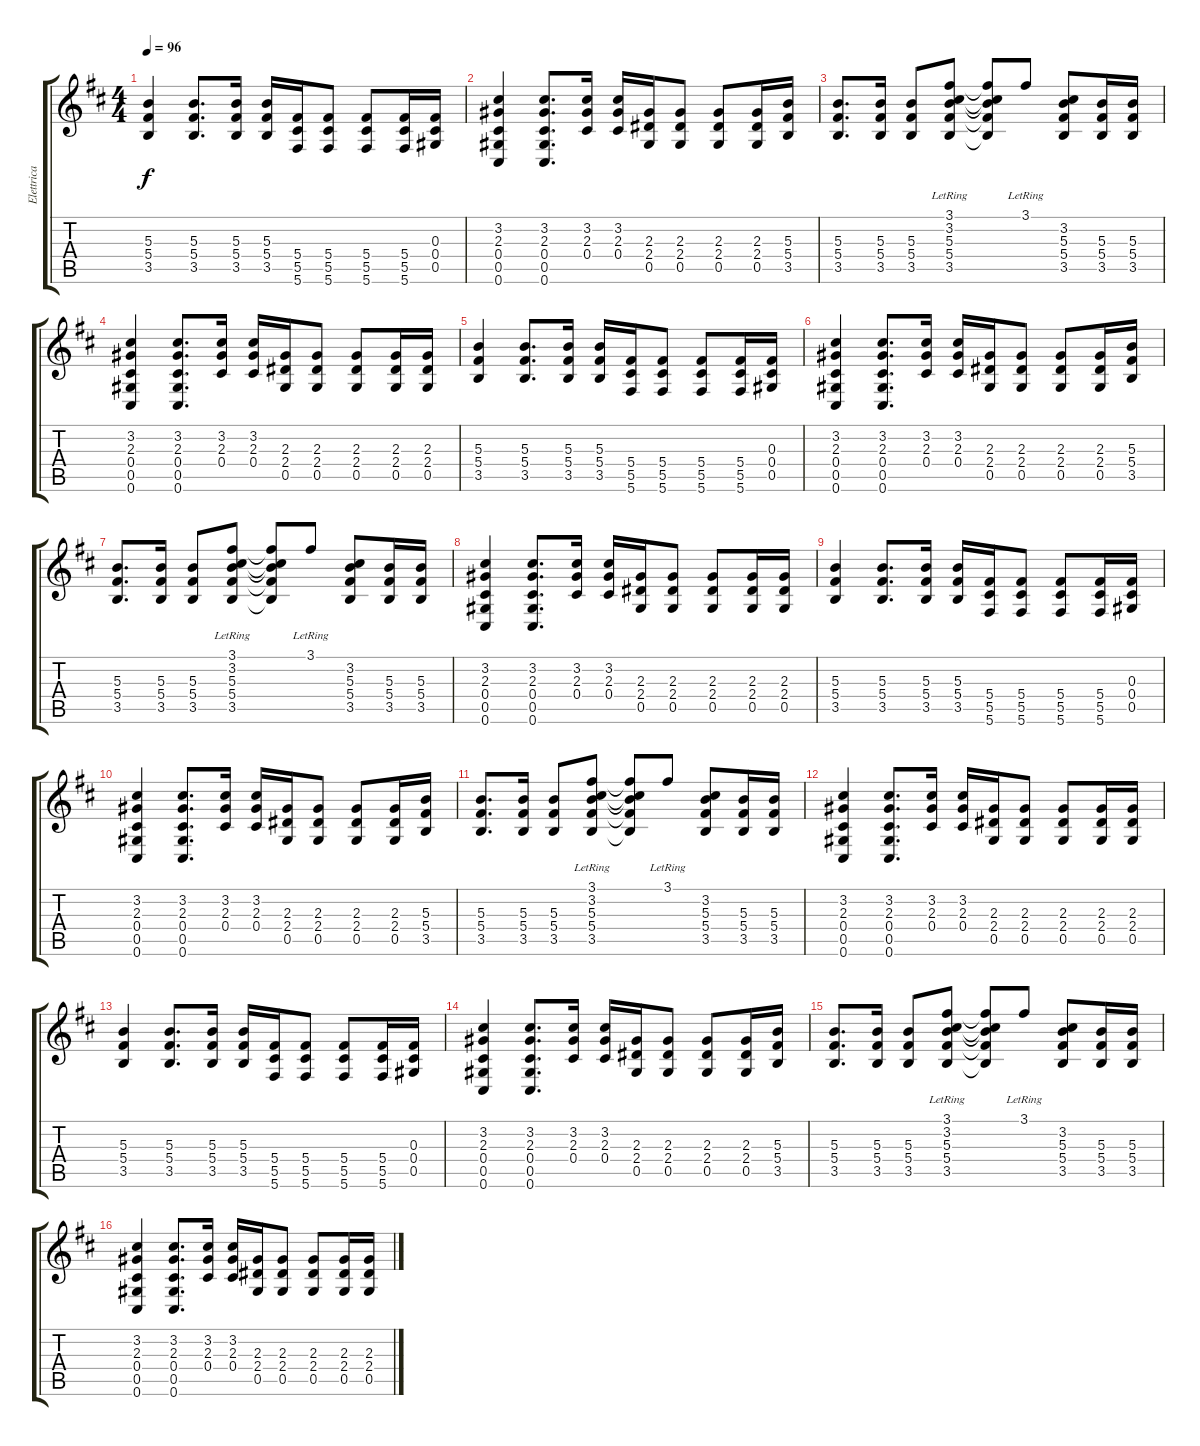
\track ("Elettrica Acc." "Elettrica ") {instrument overdrivenguitar}
\staff {score tabs}
\tuning (Eb4 Bb3 Gb3 Db3 Ab2 Db2) {hide}
\ts (4 4)
\tempo 96
\clef g2
\ks d
(5.3 5.4 3.5).4{dy f} (5.3 5.4 3.5).8{d} (5.3 5.4 3.5).16 (5.3 5.4 3.5).16 (5.4 5.5 5.6).16 (5.4 5.5 5.6).8 (5.4 5.5 5.6).8 (5.4 5.5 5.6).16 (0.3 0.4 0.5).16 |
(3.2 2.3 0.4 0.5 0.6).4 (3.2 2.3 0.4 0.5 0.6).8{d} (3.2 2.3 0.4).16 (3.2 2.3 0.4).16 (2.3 2.4 0.5).16 (2.3 2.4 0.5).8 (2.3 2.4 0.5).8 (2.3 2.4 0.5).16 (5.3 5.4 3.5).16 |
(5.3 5.4 3.5).8{d} (5.3 5.4 3.5).16 (5.3 5.4 3.5).8 (3.1{lr} 3.2 5.3 5.4 3.5).8 (3.1{t} 3.2{t} 5.3{t} 5.4{t} 3.5{t}).8 3.1{lr}.8 (3.2 5.3 5.4 3.5).8 (5.3 5.4 3.5).16 (5.3 5.4 3.5).16 |
(3.2 2.3 0.4 0.5 0.6).4 (3.2 2.3 0.4 0.5 0.6).8{d} (3.2 2.3 0.4).16 (3.2 2.3 0.4).16 (2.3 2.4 0.5).16 (2.3 2.4 0.5).8 (2.3 2.4 0.5).8 (2.3 2.4 0.5).16 (2.3 2.4 0.5).16 |
(5.3 5.4 3.5).4 (5.3 5.4 3.5).8{d} (5.3 5.4 3.5).16 (5.3 5.4 3.5).16 (5.4 5.5 5.6).16 (5.4 5.5 5.6).8 (5.4 5.5 5.6).8 (5.4 5.5 5.6).16 (0.3 0.4 0.5).16 |
(3.2 2.3 0.4 0.5 0.6).4 (3.2 2.3 0.4 0.5 0.6).8{d} (3.2 2.3 0.4).16 (3.2 2.3 0.4).16 (2.3 2.4 0.5).16 (2.3 2.4 0.5).8 (2.3 2.4 0.5).8 (2.3 2.4 0.5).16 (5.3 5.4 3.5).16 |
(5.3 5.4 3.5).8{d} (5.3 5.4 3.5).16 (5.3 5.4 3.5).8 (3.1{lr} 3.2 5.3 5.4 3.5).8 (3.1{t} 3.2{t} 5.3{t} 5.4{t} 3.5{t}).8 3.1{lr}.8 (3.2 5.3 5.4 3.5).8 (5.3 5.4 3.5).16 (5.3 5.4 3.5).16 |
(3.2 2.3 0.4 0.5 0.6).4 (3.2 2.3 0.4 0.5 0.6).8{d} (3.2 2.3 0.4).16 (3.2 2.3 0.4).16 (2.3 2.4 0.5).16 (2.3 2.4 0.5).8 (2.3 2.4 0.5).8 (2.3 2.4 0.5).16 (2.3 2.4 0.5).16 |
(5.3 5.4 3.5).4 (5.3 5.4 3.5).8{d} (5.3 5.4 3.5).16 (5.3 5.4 3.5).16 (5.4 5.5 5.6).16 (5.4 5.5 5.6).8 (5.4 5.5 5.6).8 (5.4 5.5 5.6).16 (0.3 0.4 0.5).16 |
(3.2 2.3 0.4 0.5 0.6).4 (3.2 2.3 0.4 0.5 0.6).8{d} (3.2 2.3 0.4).16 (3.2 2.3 0.4).16 (2.3 2.4 0.5).16 (2.3 2.4 0.5).8 (2.3 2.4 0.5).8 (2.3 2.4 0.5).16 (5.3 5.4 3.5).16 |
(5.3 5.4 3.5).8{d} (5.3 5.4 3.5).16 (5.3 5.4 3.5).8 (3.1{lr} 3.2 5.3 5.4 3.5).8 (3.1{t} 3.2{t} 5.3{t} 5.4{t} 3.5{t}).8 3.1{lr}.8 (3.2 5.3 5.4 3.5).8 (5.3 5.4 3.5).16 (5.3 5.4 3.5).16 |
(3.2 2.3 0.4 0.5 0.6).4 (3.2 2.3 0.4 0.5 0.6).8{d} (3.2 2.3 0.4).16 (3.2 2.3 0.4).16 (2.3 2.4 0.5).16 (2.3 2.4 0.5).8 (2.3 2.4 0.5).8 (2.3 2.4 0.5).16 (2.3 2.4 0.5).16 |
(5.3 5.4 3.5).4 (5.3 5.4 3.5).8{d} (5.3 5.4 3.5).16 (5.3 5.4 3.5).16 (5.4 5.5 5.6).16 (5.4 5.5 5.6).8 (5.4 5.5 5.6).8 (5.4 5.5 5.6).16 (0.3 0.4 0.5).16 |
(3.2 2.3 0.4 0.5 0.6).4 (3.2 2.3 0.4 0.5 0.6).8{d} (3.2 2.3 0.4).16 (3.2 2.3 0.4).16 (2.3 2.4 0.5).16 (2.3 2.4 0.5).8 (2.3 2.4 0.5).8 (2.3 2.4 0.5).16 (5.3 5.4 3.5).16 |
(5.3 5.4 3.5).8{d} (5.3 5.4 3.5).16 (5.3 5.4 3.5).8 (3.1{lr} 3.2 5.3 5.4 3.5).8 (3.1{t} 3.2{t} 5.3{t} 5.4{t} 3.5{t}).8 3.1{lr}.8 (3.2 5.3 5.4 3.5).8 (5.3 5.4 3.5).16 (5.3 5.4 3.5).16 |
(3.2 2.3 0.4 0.5 0.6).4 (3.2 2.3 0.4 0.5 0.6).8{d} (3.2 2.3 0.4).16 (3.2 2.3 0.4).16 (2.3 2.4 0.5).16 (2.3 2.4 0.5).8 (2.3 2.4 0.5).8 (2.3 2.4 0.5).16 (2.3 2.4 0.5).16
